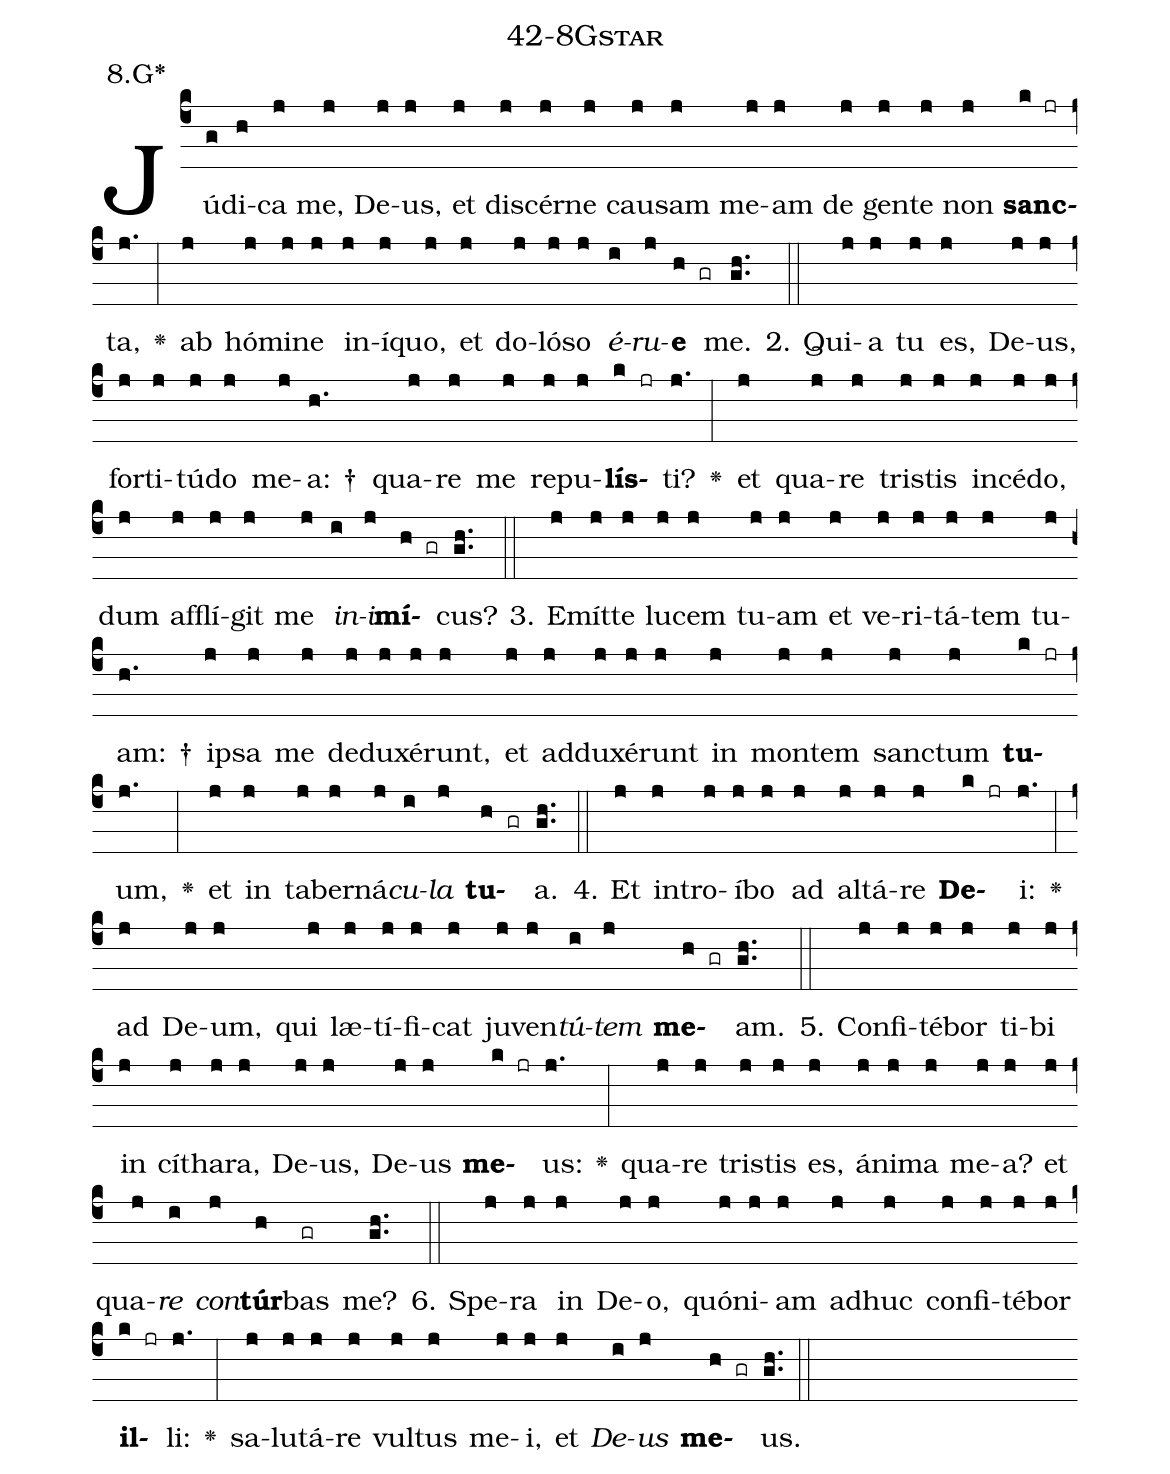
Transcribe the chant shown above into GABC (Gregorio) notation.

name: 42-8Gstar;
annotation: 8.G*;
%%
(c4)Jú(g)di(h)ca(j) me,(j) De(j)us,(j) et(j) di(j)scér(j)ne(j) cau(j)sam(j) me(j)am(j) de(j) gen(j)te(j) non(j) <b>sanc</b>(k jr)ta,(j.) <v>\greheightstar</v>(:) ab(j) hó(j)mi(j)ne(j) in(j)í(j)quo,(j) et(j) do(j)ló(j)so(j) <i>é</i>(i)<i>ru</i>(j)<b>e</b>(h gr) me.(gh..) (::)
2. Qui(j)a(j) tu(j) es,(j) De(j)us,(j) for(j)ti(j)tú(j)do(j) me(j)a: †(h.) qua(j)re(j) me(j) re(j)pu(j)<b>lís</b>(k jr)ti?(j.) <v>\greheightstar</v>(:) et(j) qua(j)re(j) tris(j)tis(j) in(j)cé(j)do,(j) dum(j) af(j)flí(j)git(j) me(j) <i>in</i>(i)<i>i</i>(j)<b>mí</b>(h gr)cus?(gh..) (::)
3. E(j)mít(j)te(j) lu(j)cem(j) tu(j)am(j) et(j) ve(j)ri(j)tá(j)tem(j) tu(j)am: †(h.) ip(j)sa(j) me(j) de(j)du(j)xé(j)runt,(j) et(j) ad(j)du(j)xé(j)runt(j) in(j) mon(j)tem(j) sanc(j)tum(j) <b>tu</b>(k jr)um,(j.) <v>\greheightstar</v>(:) et(j) in(j) ta(j)ber(j)ná(j)<i>cu</i>(i)<i>la</i>(j) <b>tu</b>(h gr)a.(gh..) (::)
4. Et(j) in(j)tro(j)í(j)bo(j) ad(j) al(j)tá(j)re(j) <b>De</b>(k jr)i:(j.) <v>\greheightstar</v>(:) ad(j) De(j)um,(j) qui(j) læ(j)tí(j)fi(j)cat(j) ju(j)ven(j)<i>tú</i>(i)<i>tem</i>(j) <b>me</b>(h gr)am.(gh..) (::)
5. Con(j)fi(j)té(j)bor(j) ti(j)bi(j) in(j) cí(j)tha(j)ra,(j) De(j)us,(j) De(j)us(j) <b>me</b>(k jr)us:(j.) <v>\greheightstar</v>(:) qua(j)re(j) tris(j)tis(j) es,(j) á(j)ni(j)ma(j) me(j)a?(j) et(j) qua(j)<i>re</i>(i) <i>con</i>(j)<b>túr</b>(h)bas(gr) me?(gh..) (::)
6. Spe(j)ra(j) in(j) De(j)o,(j) quón(j)i(j)am(j) ad(j)huc(j) con(j)fi(j)té(j)bor(j) <b>il</b>(k jr)li:(j.) <v>\greheightstar</v>(:) sa(j)lu(j)tá(j)re(j) vul(j)tus(j) me(j)i,(j) et(j) <i>De</i>(i)<i>us</i>(j) <b>me</b>(h gr)us.(gh..) (::)
